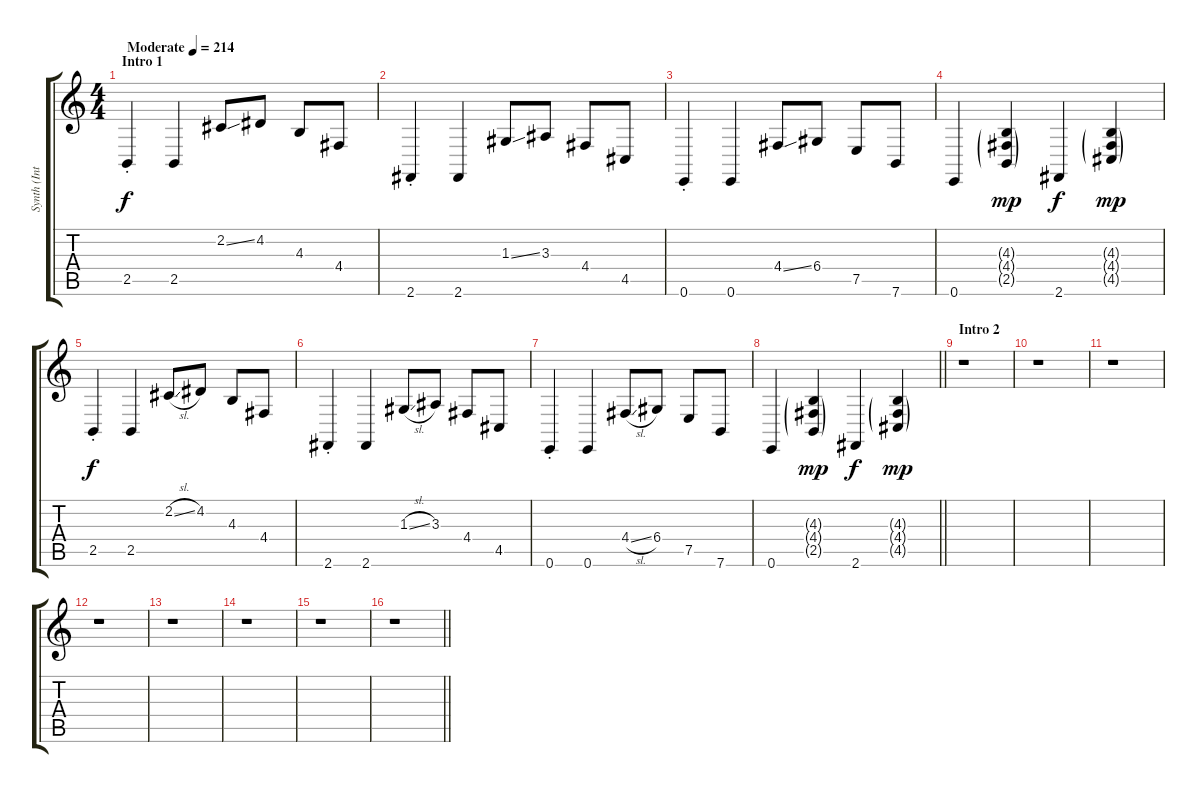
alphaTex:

\track ("Synth (Intro)" "Synth (Int") {instrument lead1square}
\staff {score tabs}
\tuning (E4 B3 G3 D3 A2 E2) {hide}
\ts (4 4)
\section ("" "Intro 1")
\tempo (214 "Moderate")
\clef g2
\ks c
2.5{st}.4{dy f instrument lead1square} 2.5.4 2.2{ss}.8 4.2.8 4.3.8 4.4.8 |
2.6{st}.4 2.6.4 1.3{ss}.8 3.3.8 4.4.8 4.5.8 |
0.6{st}.4 0.6.4 4.4{ss}.8 6.4.8 7.5.8 7.6.8 |
0.6.4 (4.3{g} 4.4{g} 2.5{g}).4{dy mp} 2.6.4{dy f} (4.3{g} 4.4{g} 4.5{g}).4{dy mp} |
2.5{st}.4{dy f} 2.5.4 2.2{sl}.8 4.2.8 4.3.8 4.4.8 |
2.6{st}.4 2.6.4 1.3{sl}.8 3.3.8 4.4.8 4.5.8 |
0.6{st}.4 0.6.4 4.4{sl}.8 6.4.8 7.5.8 7.6.8 |
\barLineRight lightlight
0.6.4 (4.3{g} 4.4{g} 2.5{g}).4{dy mp} 2.6.4{dy f} (4.3{g} 4.4{g} 4.5{g}).4{dy mp} |
\section ("" "Intro 2")
r.1 |
r.1 |
r.1 |
r.1 |
r.1 |
r.1 |
r.1 |
\barLineRight lightlight
r.1
